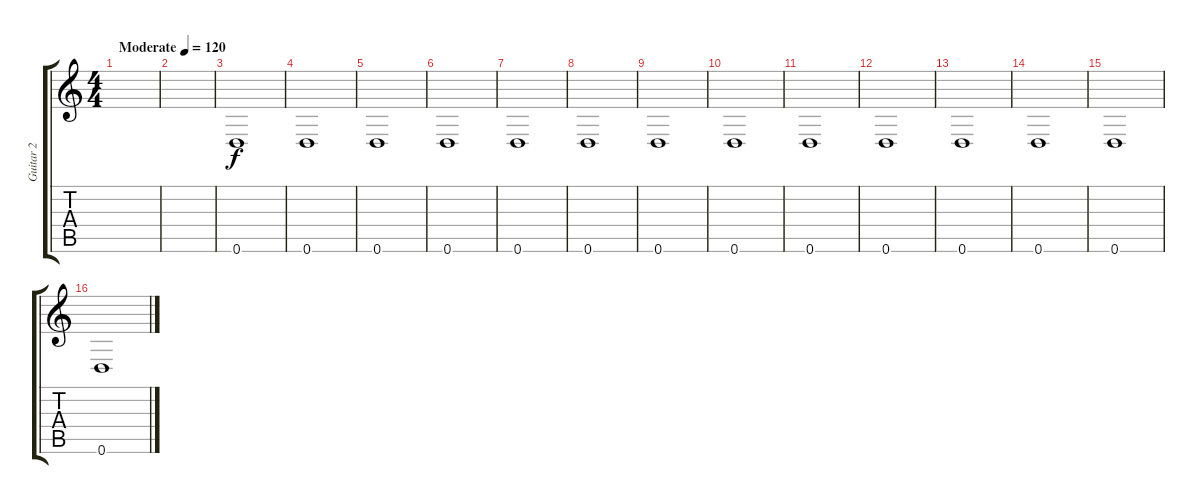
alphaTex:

\track ("Guitar 2" "Guitar 2") {instrument distortionguitar}
\staff {score tabs}
\tuning (D4 A3 F3 C3 G2 D2) {hide}
\ts (4 4)
\tempo (120 "Moderate")
\clef g2
\ks c
|
|
0.6.1 |
0.6.1 |
0.6.1 |
0.6.1 |
0.6.1 |
0.6.1 |
0.6.1 |
0.6.1 |
0.6.1 |
0.6.1 |
0.6.1 |
0.6.1 |
0.6.1 |
0.6.1
